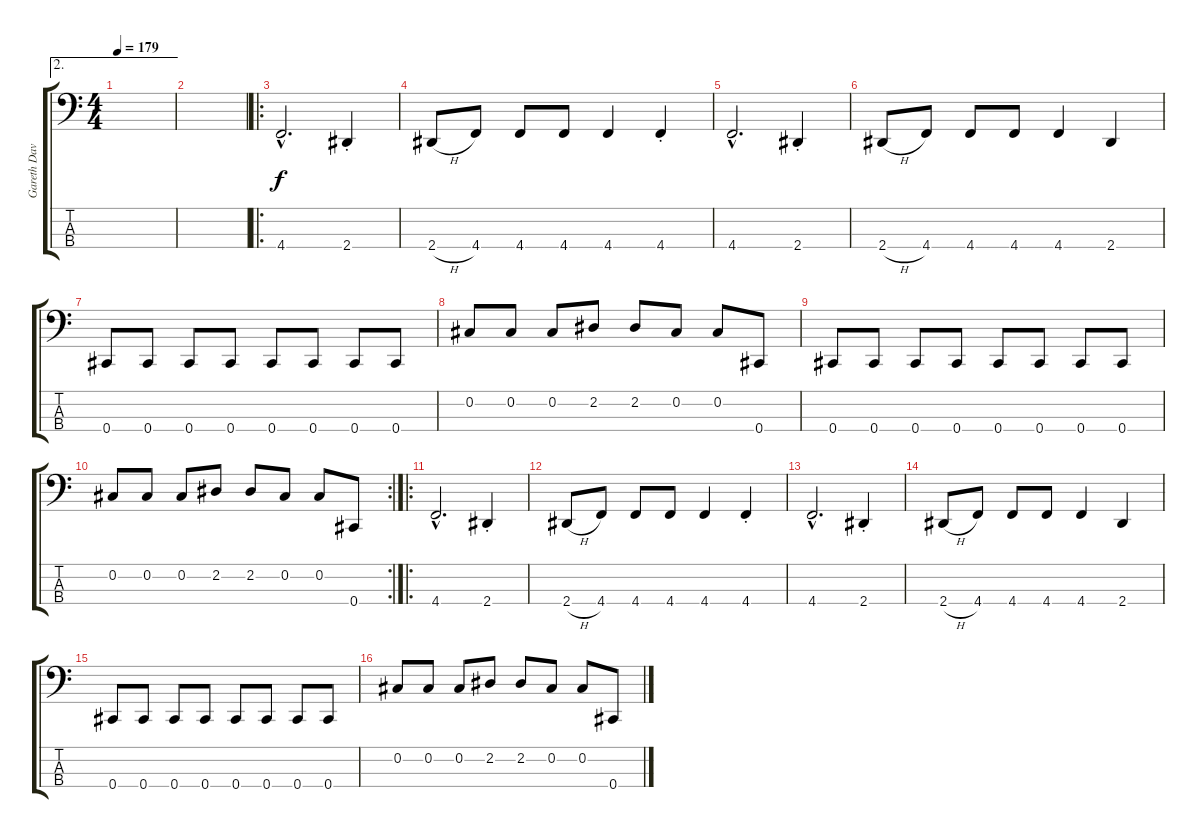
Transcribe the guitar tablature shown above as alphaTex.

\track ("Gareth Davies" "Gareth Dav") {instrument electricbasspick}
\staff {score tabs}
\tuning (Gb2 Db2 Ab1 Db1) {hide}
\ae 2
\ts (4 4)
\tempo 179
\clef f4
\ks c
|
|
\ro
4.4{hac}.2{d} 2.4{st}.4 |
2.4{h}.8 4.4.8 4.4.8 4.4.8 4.4.4 4.4{st}.4 |
4.4{hac}.2{d} 2.4{st}.4 |
2.4{h}.8 4.4.8 4.4.8 4.4.8 4.4.4 2.4.4 |
0.4.8 0.4.8 0.4.8 0.4.8 0.4.8 0.4.8 0.4.8 0.4.8 |
0.2.8 0.2.8 0.2.8 2.2.8 2.2.8 0.2.8 0.2.8 0.4.8 |
0.4.8 0.4.8 0.4.8 0.4.8 0.4.8 0.4.8 0.4.8 0.4.8 |
\rc 2
0.2.8 0.2.8 0.2.8 2.2.8 2.2.8 0.2.8 0.2.8 0.4.8 |
\ro
4.4{hac}.2{d} 2.4{st}.4 |
2.4{h}.8 4.4.8 4.4.8 4.4.8 4.4.4 4.4{st}.4 |
4.4{hac}.2{d} 2.4{st}.4 |
2.4{h}.8 4.4.8 4.4.8 4.4.8 4.4.4 2.4.4 |
0.4.8 0.4.8 0.4.8 0.4.8 0.4.8 0.4.8 0.4.8 0.4.8 |
0.2.8 0.2.8 0.2.8 2.2.8 2.2.8 0.2.8 0.2.8 0.4.8
